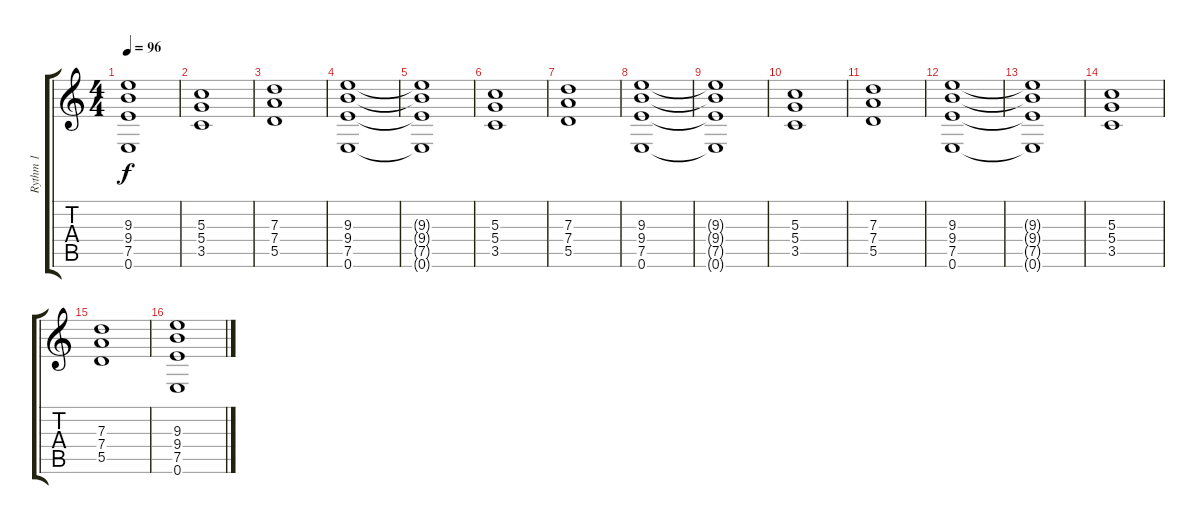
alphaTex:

\track ("Rythm 1" "Rythm 1") {instrument overdrivenguitar}
\staff {score tabs}
\tuning (E4 B3 G3 D3 A2 E2) {hide}
\ts (4 4)
\tempo 96
\clef g2
\ks c
(9.3{t} 9.4{t} 7.5{t} 0.6{t}).1{dy f} |
(5.3 5.4 3.5).1 |
(7.3 7.4 5.5).1 |
(9.3 9.4 7.5 0.6).1 |
(9.3{t} 9.4{t} 7.5{t} 0.6{t}).1 |
(5.3 5.4 3.5).1 |
(7.3 7.4 5.5).1 |
(9.3 9.4 7.5 0.6).1 |
(9.3{t} 9.4{t} 7.5{t} 0.6{t}).1 |
(5.3 5.4 3.5).1 |
(7.3 7.4 5.5).1 |
(9.3 9.4 7.5 0.6).1 |
(9.3{t} 9.4{t} 7.5{t} 0.6{t}).1 |
(5.3 5.4 3.5).1 |
(7.3 7.4 5.5).1 |
(9.3 9.4 7.5 0.6).1
